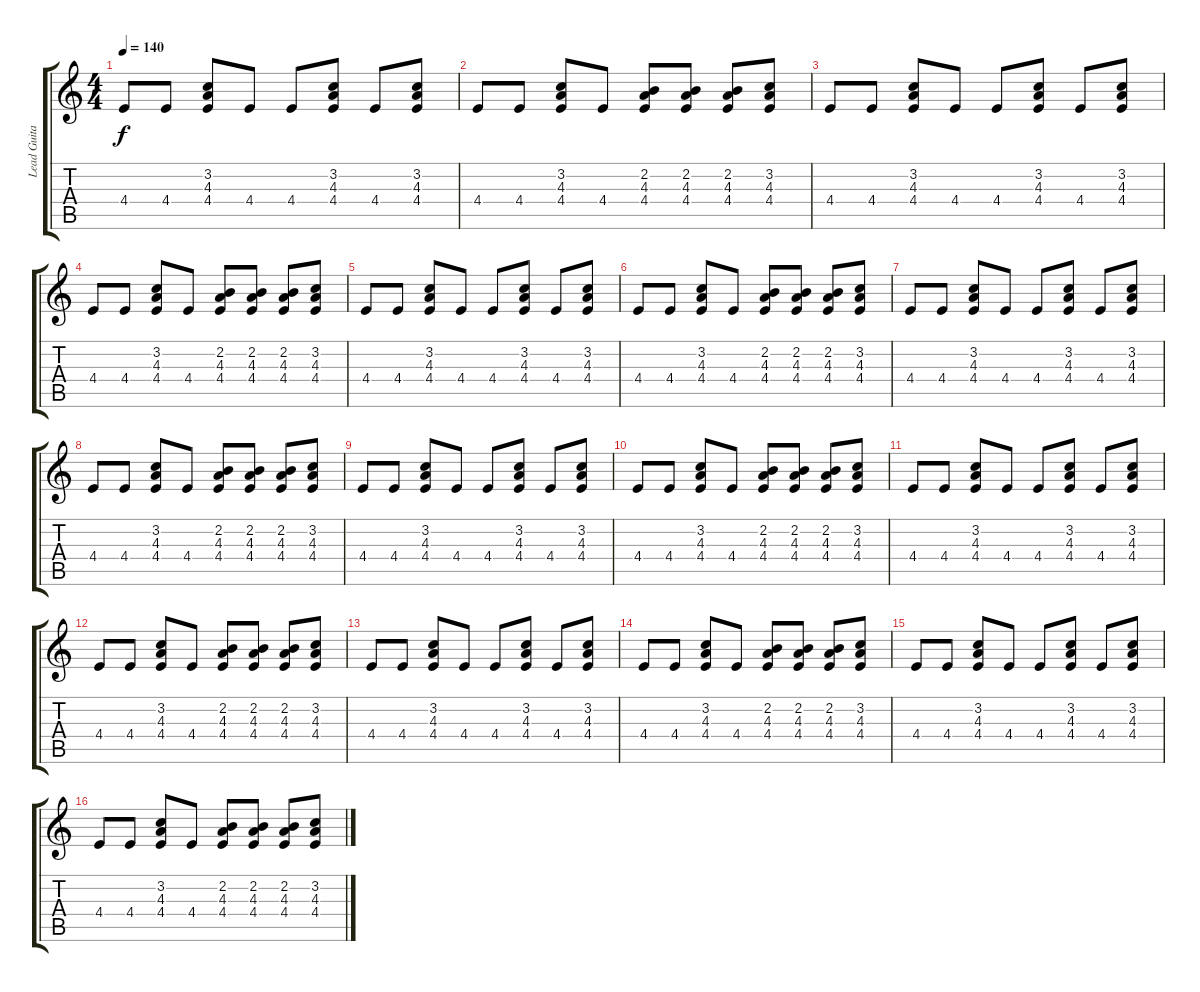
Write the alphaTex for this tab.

\track ("Lead Guitar" "Lead Guita") {instrument distortionguitar}
\staff {score tabs}
\tuning (D4 A3 F3 C3 G2 D2) {hide}
\ts (4 4)
\tempo 140
\clef g2
\ks c
4.4.8{dy f} 4.4.8 (3.2 4.3 4.4).8 4.4.8 4.4.8 (3.2 4.3 4.4).8 4.4.8 (3.2 4.3 4.4).8 |
4.4.8 4.4.8 (3.2 4.3 4.4).8 4.4.8 (2.2 4.3 4.4).8 (2.2 4.3 4.4).8 (2.2 4.3 4.4).8 (3.2 4.3 4.4).8 |
4.4.8 4.4.8 (3.2 4.3 4.4).8 4.4.8 4.4.8 (3.2 4.3 4.4).8 4.4.8 (3.2 4.3 4.4).8 |
4.4.8 4.4.8 (3.2 4.3 4.4).8 4.4.8 (2.2 4.3 4.4).8 (2.2 4.3 4.4).8 (2.2 4.3 4.4).8 (3.2 4.3 4.4).8 |
4.4.8 4.4.8 (3.2 4.3 4.4).8 4.4.8 4.4.8 (3.2 4.3 4.4).8 4.4.8 (3.2 4.3 4.4).8 |
4.4.8 4.4.8 (3.2 4.3 4.4).8 4.4.8 (2.2 4.3 4.4).8 (2.2 4.3 4.4).8 (2.2 4.3 4.4).8 (3.2 4.3 4.4).8 |
4.4.8 4.4.8 (3.2 4.3 4.4).8 4.4.8 4.4.8 (3.2 4.3 4.4).8 4.4.8 (3.2 4.3 4.4).8 |
4.4.8 4.4.8 (3.2 4.3 4.4).8 4.4.8 (2.2 4.3 4.4).8 (2.2 4.3 4.4).8 (2.2 4.3 4.4).8 (3.2 4.3 4.4).8 |
4.4.8 4.4.8 (3.2 4.3 4.4).8 4.4.8 4.4.8 (3.2 4.3 4.4).8 4.4.8 (3.2 4.3 4.4).8 |
4.4.8 4.4.8 (3.2 4.3 4.4).8 4.4.8 (2.2 4.3 4.4).8 (2.2 4.3 4.4).8 (2.2 4.3 4.4).8 (3.2 4.3 4.4).8 |
4.4.8 4.4.8 (3.2 4.3 4.4).8 4.4.8 4.4.8 (3.2 4.3 4.4).8 4.4.8 (3.2 4.3 4.4).8 |
4.4.8 4.4.8 (3.2 4.3 4.4).8 4.4.8 (2.2 4.3 4.4).8 (2.2 4.3 4.4).8 (2.2 4.3 4.4).8 (3.2 4.3 4.4).8 |
4.4.8 4.4.8 (3.2 4.3 4.4).8 4.4.8 4.4.8 (3.2 4.3 4.4).8 4.4.8 (3.2 4.3 4.4).8 |
4.4.8 4.4.8 (3.2 4.3 4.4).8 4.4.8 (2.2 4.3 4.4).8 (2.2 4.3 4.4).8 (2.2 4.3 4.4).8 (3.2 4.3 4.4).8 |
4.4.8 4.4.8 (3.2 4.3 4.4).8 4.4.8 4.4.8 (3.2 4.3 4.4).8 4.4.8 (3.2 4.3 4.4).8 |
4.4.8 4.4.8 (3.2 4.3 4.4).8 4.4.8 (2.2 4.3 4.4).8 (2.2 4.3 4.4).8 (2.2 4.3 4.4).8 (3.2 4.3 4.4).8
